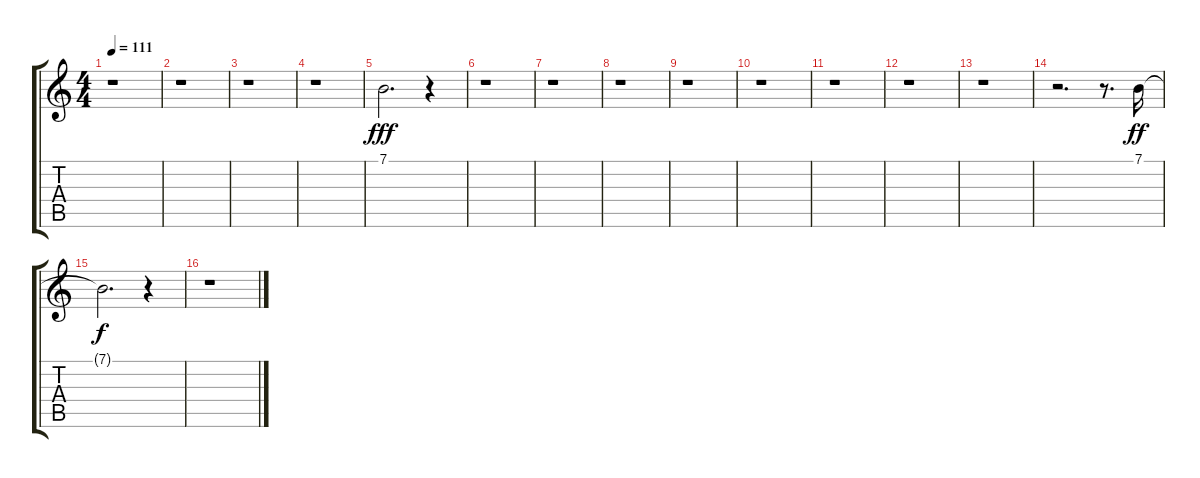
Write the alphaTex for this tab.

\track "" {instrument synthstrings1}
\staff {score tabs}
\tuning (E4 B3 G3 D3 A2 E2) {hide}
\ts (4 4)
\tempo 111
\clef g2
\ks c
r.1{dy fff} |
r.1 |
r.1 |
r.1 |
7.1.2{d} r.4 |
r.1 |
r.1 |
r.1 |
r.1 |
r.1 |
r.1 |
r.1 |
r.1 |
r.2{d} r.8{d} 7.1.16{dy ff} |
7.1{t}.2{d dy f} r.4 |
r.1
